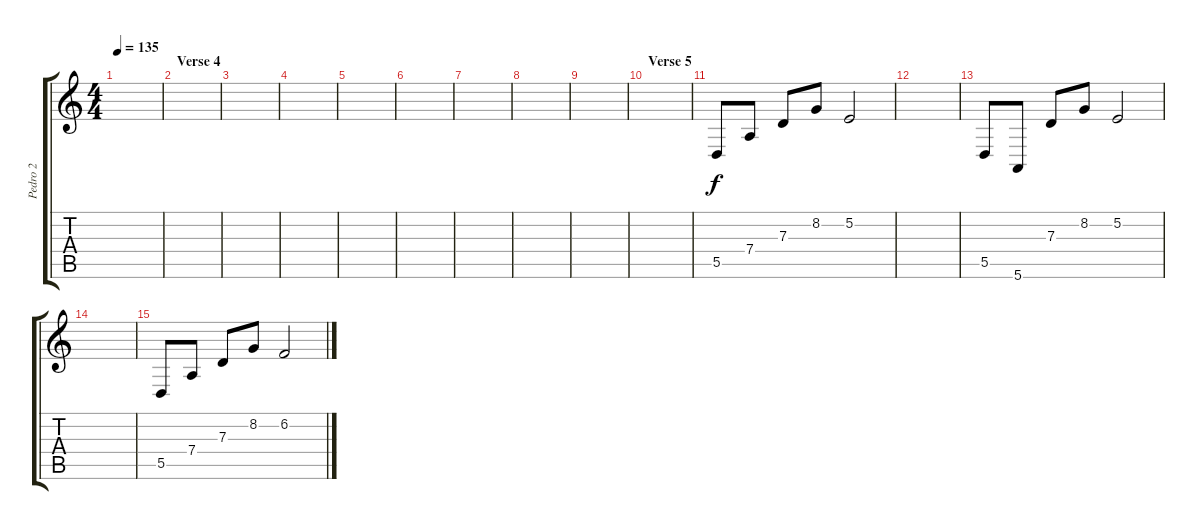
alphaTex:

\track ("Pedro 2" "Pedro 2") {instrument tubularbells}
\staff {score tabs}
\tuning (E4 B3 G3 D3 A2 E2) {hide}
\ts (4 4)
\tempo 135
\clef g2
\ks c
|
\section ("" "Verse 4")
|
|
|
|
|
|
|
|
\section ("" "Verse 5")
|
5.5.8 7.4.8 7.3.8 8.2.8 5.2.2 |
|
5.5.8 5.6.8 7.3.8 8.2.8 5.2.2 |
|
5.5.8 7.4.8 7.3.8 8.2.8 6.2.2
